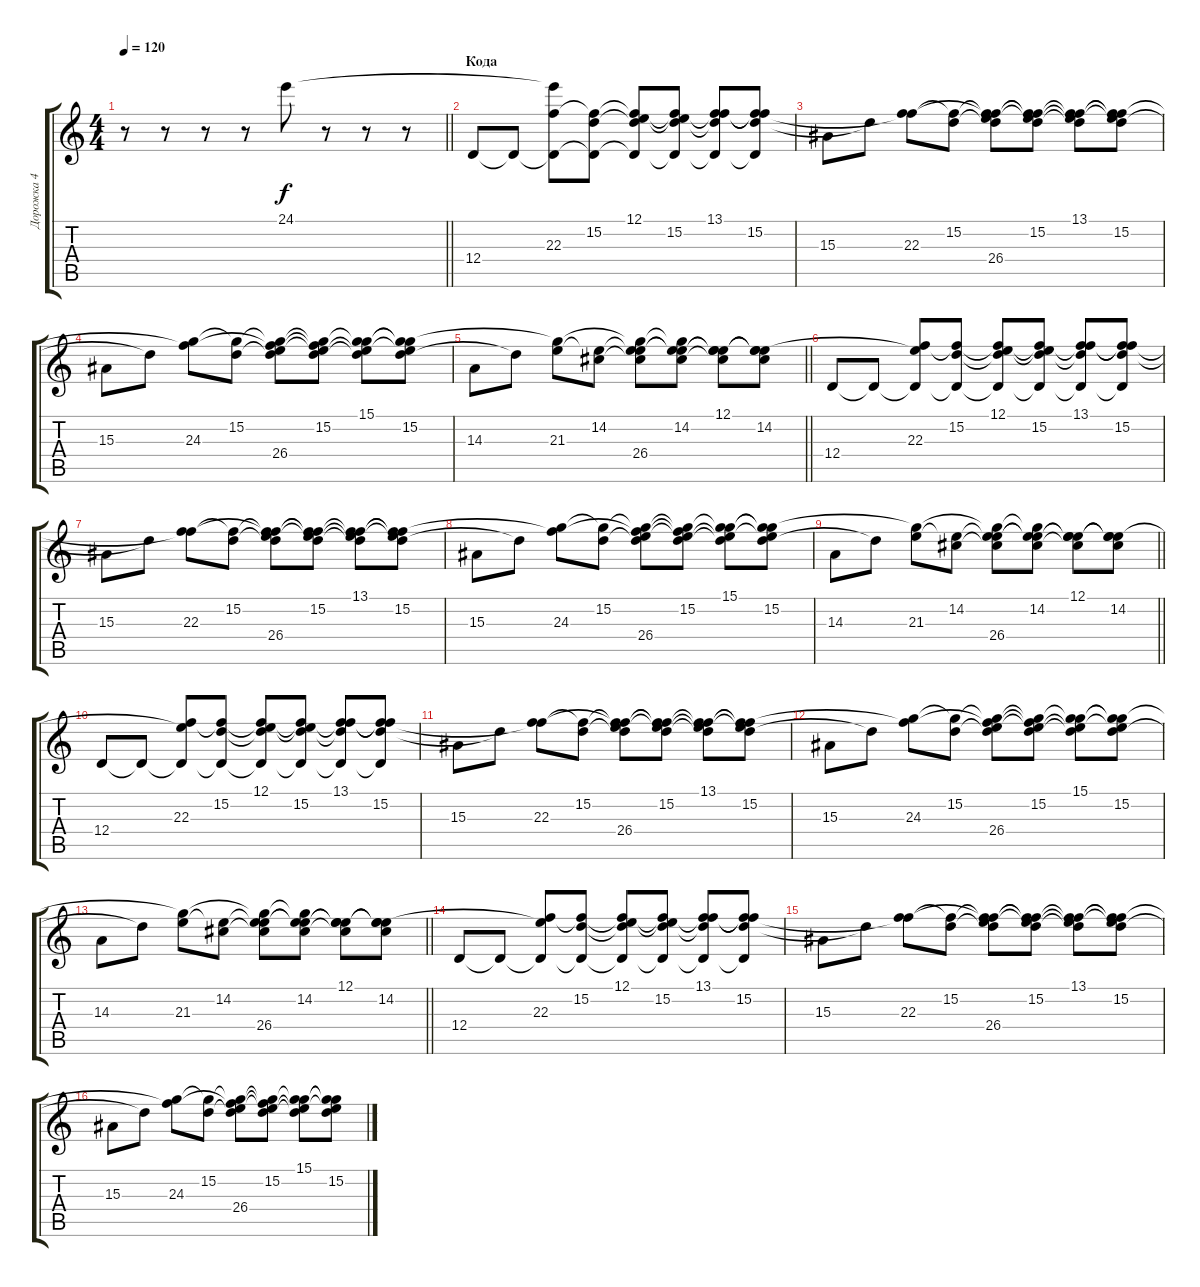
\track ("Дорожка 4" "Дорожка 4") {instrument brightacousticpiano}
\staff {score tabs}
\tuning (E4 B3 G3 D3 A2 E2) {hide}
\ts (4 4)
\tempo 120
\clef g2
\barLineRight lightlight
\ks c
r.8{dy f} r.8 r.8 r.8 24.1.8 r.8 r.8 r.8 |
\section ("" "Кода")
12.4.8{instrument acousticgrandpiano} 12.4{t}.8 (24.1{t} 22.3 12.4{t}).8 (15.2 22.3{t} 12.4{t}).8 (12.1 15.2{t} 22.3{t} 12.4{t}).8 (12.1{t} 15.2 22.3{t} 12.4{t}).8 (13.1 15.2{t} 22.3{t} 12.4{t}).8 (13.1{t} 15.2 22.3{t} 12.4{t}).8 |
15.3.8 15.2{t}.8 (13.1{t} 22.3).8 (15.2 22.3{t}).8 (13.1{t} 15.2{t} 22.3{t} 26.4).8 (13.1{t} 15.2 22.3{t} 26.4{t}).8 (13.1 15.2{t} 22.3{t} 26.4{t}).8 (13.1{t} 15.2 22.3{t} 26.4{t}).8 |
15.3.8 15.2{t}.8 (13.1{t} 24.3).8 (15.2 24.3{t}).8 (13.1{t} 15.2{t} 24.3{t} 26.4).8 (13.1{t} 15.2 24.3{t} 26.4{t}).8 (15.1 15.2{t} 24.3{t} 26.4{t}).8 (15.1{t} 15.2 24.3{t} 26.4{t}).8 |
\barLineRight lightlight
14.3.8 15.2{t}.8 (15.1{t} 21.3).8 (14.2 21.3{t}).8 (15.1{t} 14.2{t} 21.3{t} 26.4).8 (15.1{t} 14.2 21.3{t} 26.4{t}).8 (12.1 14.2{t} 21.3{t} 26.4{t}).8 (12.1{t} 14.2 21.3{t} 26.4{t}).8 |
12.4.8 12.4{t}.8 (12.1{t} 22.3 12.4{t}).8 (15.2 22.3{t} 12.4{t}).8 (12.1 15.2{t} 22.3{t} 12.4{t}).8 (12.1{t} 15.2 22.3{t} 12.4{t}).8 (13.1 15.2{t} 22.3{t} 12.4{t}).8 (13.1{t} 15.2 22.3{t} 12.4{t}).8 |
15.3.8 15.2{t}.8 (13.1{t} 22.3).8 (15.2 22.3{t}).8 (13.1{t} 15.2{t} 22.3{t} 26.4).8 (13.1{t} 15.2 22.3{t} 26.4{t}).8 (13.1 15.2{t} 22.3{t} 26.4{t}).8 (13.1{t} 15.2 22.3{t} 26.4{t}).8 |
15.3.8 15.2{t}.8 (13.1{t} 24.3).8 (15.2 24.3{t}).8 (13.1{t} 15.2{t} 24.3{t} 26.4).8 (13.1{t} 15.2 24.3{t} 26.4{t}).8 (15.1 15.2{t} 24.3{t} 26.4{t}).8 (15.1{t} 15.2 24.3{t} 26.4{t}).8 |
\barLineRight lightlight
14.3.8 15.2{t}.8 (15.1{t} 21.3).8 (14.2 21.3{t}).8 (15.1{t} 14.2{t} 21.3{t} 26.4).8 (15.1{t} 14.2 21.3{t} 26.4{t}).8 (12.1 14.2{t} 21.3{t} 26.4{t}).8 (12.1{t} 14.2 21.3{t} 26.4{t}).8 |
12.4.8 12.4{t}.8 (12.1{t} 22.3 12.4{t}).8 (15.2 22.3{t} 12.4{t}).8 (12.1 15.2{t} 22.3{t} 12.4{t}).8 (12.1{t} 15.2 22.3{t} 12.4{t}).8 (13.1 15.2{t} 22.3{t} 12.4{t}).8 (13.1{t} 15.2 22.3{t} 12.4{t}).8 |
15.3.8 15.2{t}.8 (13.1{t} 22.3).8 (15.2 22.3{t}).8 (13.1{t} 15.2{t} 22.3{t} 26.4).8 (13.1{t} 15.2 22.3{t} 26.4{t}).8 (13.1 15.2{t} 22.3{t} 26.4{t}).8 (13.1{t} 15.2 22.3{t} 26.4{t}).8 |
15.3.8 15.2{t}.8 (13.1{t} 24.3).8 (15.2 24.3{t}).8 (13.1{t} 15.2{t} 24.3{t} 26.4).8 (13.1{t} 15.2 24.3{t} 26.4{t}).8 (15.1 15.2{t} 24.3{t} 26.4{t}).8 (15.1{t} 15.2 24.3{t} 26.4{t}).8 |
\barLineRight lightlight
14.3.8 15.2{t}.8 (15.1{t} 21.3).8 (14.2 21.3{t}).8 (15.1{t} 14.2{t} 21.3{t} 26.4).8 (15.1{t} 14.2 21.3{t} 26.4{t}).8 (12.1 14.2{t} 21.3{t} 26.4{t}).8 (12.1{t} 14.2 21.3{t} 26.4{t}).8 |
12.4.8 12.4{t}.8 (12.1{t} 22.3 12.4{t}).8 (15.2 22.3{t} 12.4{t}).8 (12.1 15.2{t} 22.3{t} 12.4{t}).8 (12.1{t} 15.2 22.3{t} 12.4{t}).8 (13.1 15.2{t} 22.3{t} 12.4{t}).8 (13.1{t} 15.2 22.3{t} 12.4{t}).8 |
15.3.8 15.2{t}.8 (13.1{t} 22.3).8 (15.2 22.3{t}).8 (13.1{t} 15.2{t} 22.3{t} 26.4).8 (13.1{t} 15.2 22.3{t} 26.4{t}).8 (13.1 15.2{t} 22.3{t} 26.4{t}).8 (13.1{t} 15.2 22.3{t} 26.4{t}).8 |
15.3.8 15.2{t}.8 (13.1{t} 24.3).8 (15.2 24.3{t}).8 (13.1{t} 15.2{t} 24.3{t} 26.4).8 (13.1{t} 15.2 24.3{t} 26.4{t}).8 (15.1 15.2{t} 24.3{t} 26.4{t}).8 (15.1{t} 15.2 24.3{t} 26.4{t}).8
